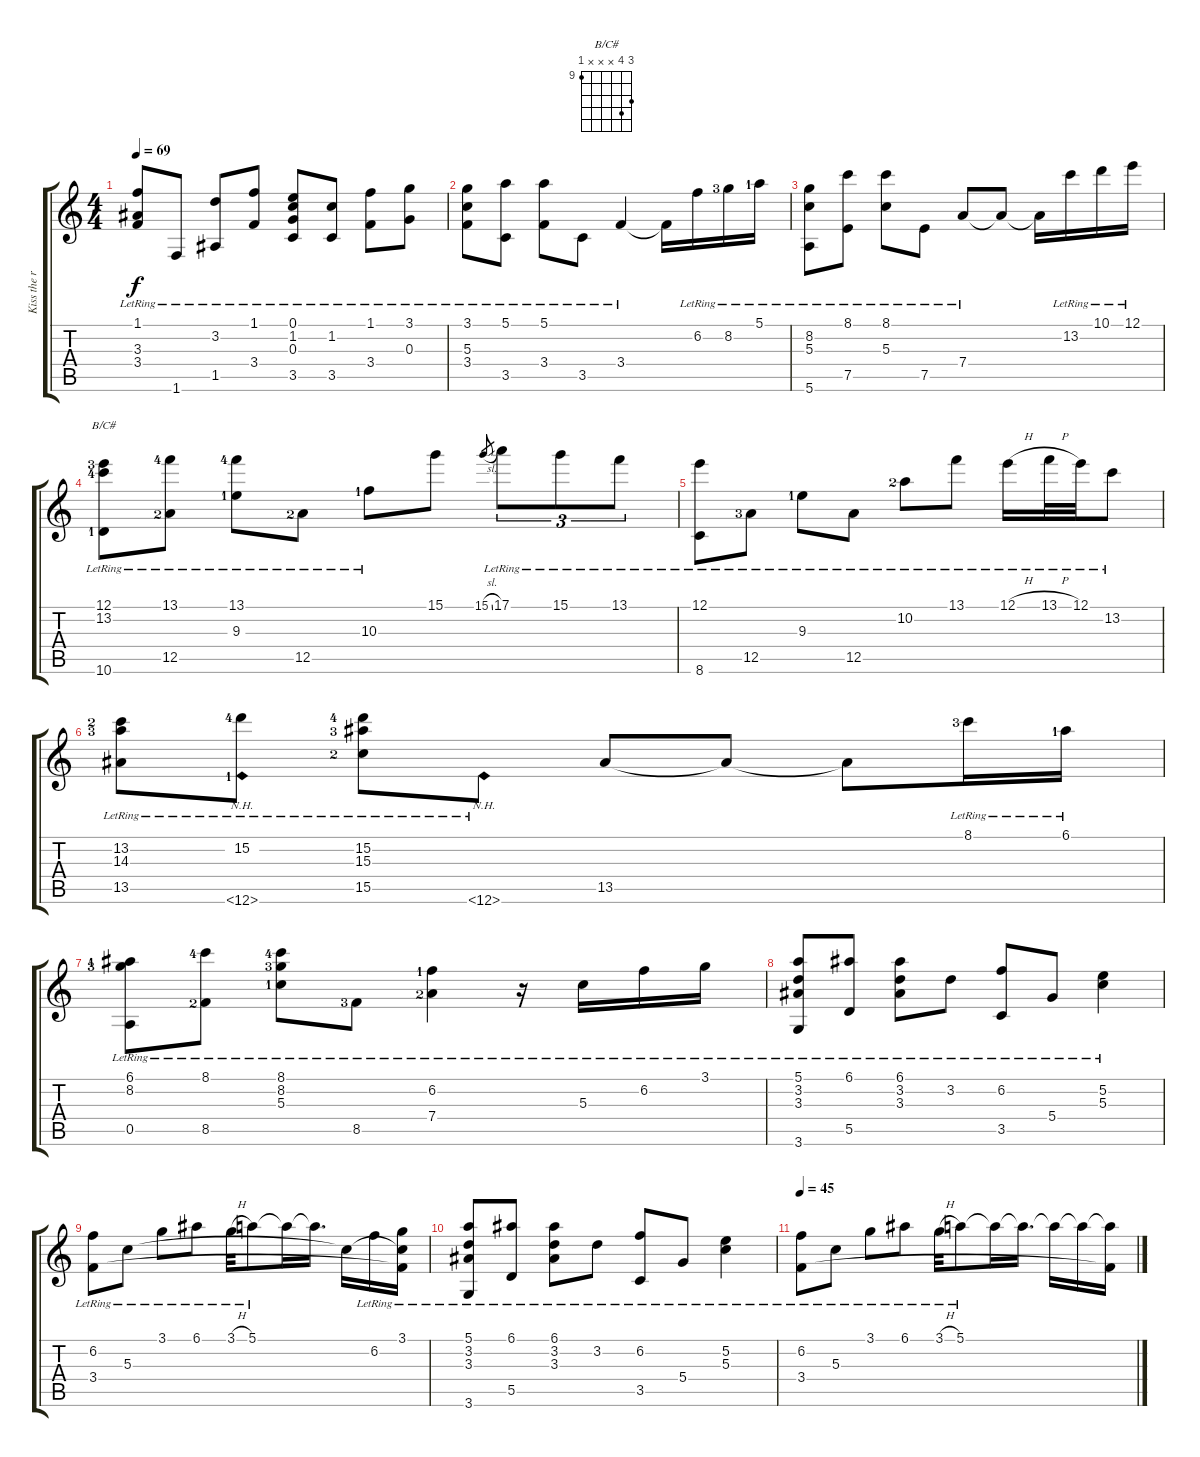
\track ("Kiss the rain" "Kiss the r") {instrument acousticguitarsteel}
\staff {score tabs}
\tuning (E4 B3 G3 D3 A2 E2) {hide}
\chord ("B/C#" 11 12 x x x 9) {firstfret 9}
\ts (4 4)
\tempo 69
\clef g2
\ks c
(1.1{lr} 3.3{lr} 3.4{lr}).8{dy f} 1.6{lr}.8 (3.2{lr} 1.5{lr}).8 (1.1{lr} 3.4{lr}).8 (0.1{lr} 1.2{lr} 0.3{lr} 3.5{lr}).8 (1.2{lr} 3.5{lr}).8 (1.1{lr} 3.4{lr}).8 (3.1{lr} 0.3{lr}).8 |
(3.1{lr} 5.3{lr} 3.4{lr}).8 (5.1{lr} 3.5{lr}).8 (5.1{lr} 3.4{lr}).8 3.5{lr}.8 3.4{lr}.4 3.4{t}.16 6.2{lr}.16 8.2{lr lf 4}.16 5.1{lr lf 2}.16 |
(8.2{lr} 5.3{lr} 5.6{lr}).8 (8.1{lr} 7.5{lr}).8 (8.1{lr} 5.3{lr}).8 7.5{lr}.8 7.4{lr}.8 7.4{t}.8 7.4{t}.16 13.2{lr}.16 10.1{lr}.16 12.1{lr}.16 |
(12.1{lr lf 4} 13.2{lr lf 5} 10.6{lr lf 2}).8{ch "B/C#"} (13.1{lr lf 5} 12.5{lr lf 3}).8 (13.1{lr lf 5} 9.3{lr lf 2}).8 12.5{lr lf 3}.8 10.3{lr lf 2}.8 15.1.8 15.1{sl}.8{gr} 17.1{lr}.8{tu (3 2)} 15.1{lr}.8{tu (3 2)} 13.1{lr}.8{tu (3 2)} |
(12.1{lr} 8.6{lr}).8 12.5{lr lf 4}.8 9.3{lr lf 2}.8 12.5{lr}.8 10.2{lr lf 3}.8 13.1{lr}.8 12.1{h lr}.16 13.1{h lr}.32 12.1{lr}.32 13.2{lr}.8 |
(13.2{lr lf 3} 14.3{lr lf 4} 13.5{lr}).8 (15.2{lr lf 5} 13.6{nh lr lf 2}).8 (15.2{lr lf 5} 15.3{lr lf 4} 15.5{lr lf 3}).8 13.6{nh lr}.8 13.5.8 13.5{t}.8 13.5{t}.8 8.1{lr lf 4}.16 6.1{lr lf 2}.16 |
(6.1{lr lf 2} 8.2{lr lf 4} 0.5).8 (8.1{lr lf 5} 8.5{lr lf 3}).8 (8.1{lr lf 5} 8.2{lf 4} 5.3{lr lf 2}).8 8.5{lr lf 4}.8 (6.2{lf 2} 7.4{lr lf 3}).4 r.16 5.3{lr}.16 6.2{lr}.16 3.1{lr}.16 |
(5.1{lr} 3.2{lr} 3.3{lr} 3.6{lr}).8 (6.1{lr} 5.5{lr}).8 (6.1{lr} 3.2{lr} 3.3{lr}).8 3.2{lr}.8 (6.2{lr} 3.5{lr}).8 5.4{lr}.8 (5.2{lr} 5.3{lr}).4 |
(6.2{lr} 3.4{lr}).8 5.3{lr}.8 3.1{lr}.8 6.1{lr}.8 3.1{h lr}.32 5.1{lr}.8 5.1{t}.16 5.1{t}.16{d} 5.3{t}.16 6.2{lr}.16 (3.1{lr} 5.3{t} 3.4{t}).16 |
(5.1{lr} 3.2{lr} 3.3{lr} 3.6{lr}).8 (6.1{lr} 5.5{lr}).8 (6.1{lr} 3.2{lr} 3.3{lr}).8 3.2{lr}.8 (6.2{lr} 3.5{lr}).8 5.4{lr}.8 (5.2{lr} 5.3{lr}).4 |
\tempo 45
(6.2{lr} 3.4{lr}).8 5.3{lr}.8 3.1{lr}.8 6.1{lr}.8 3.1{h lr}.32 5.1{lr}.8 5.1{t}.16 5.1{t}.16{d} 5.1{t}.16 5.1{t}.16 (5.1{t} 3.4{t}).16
